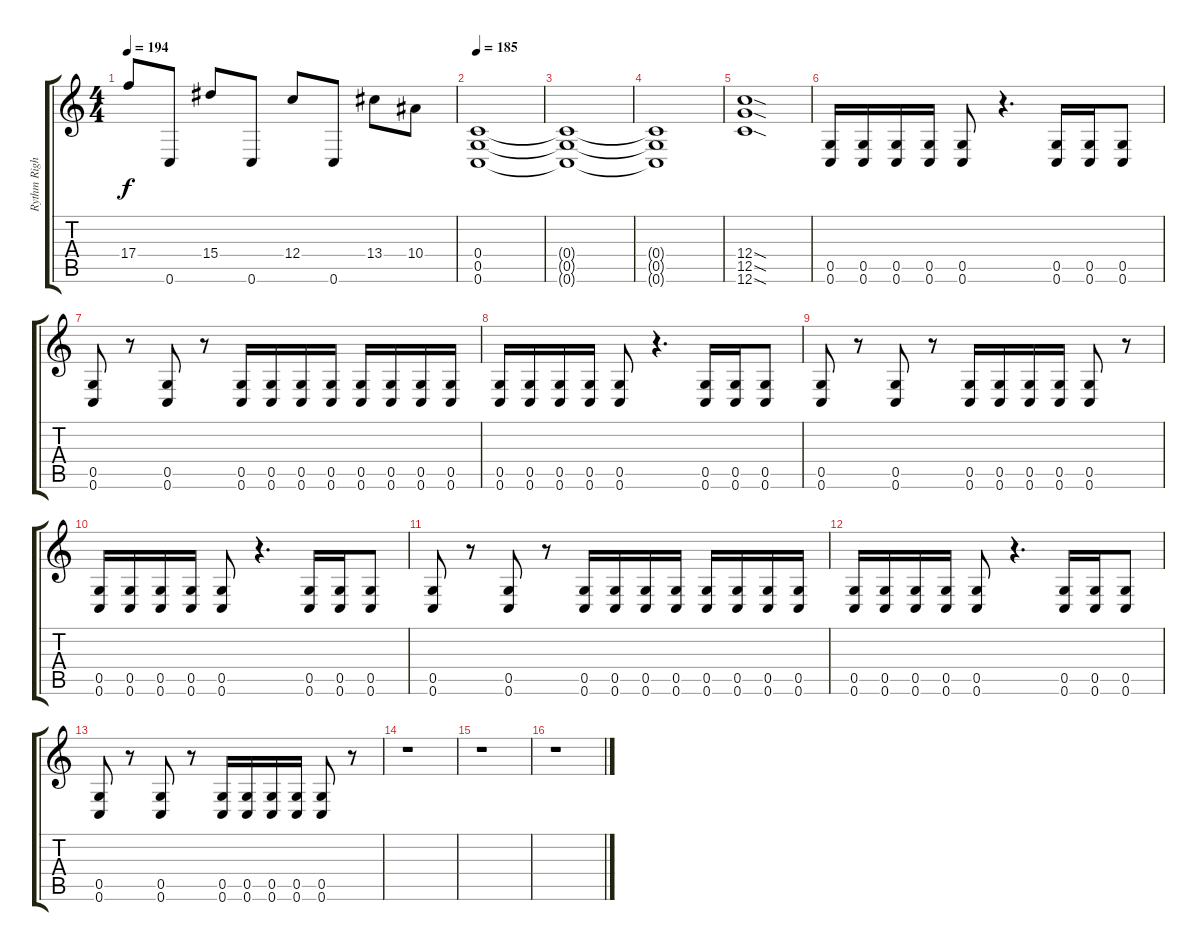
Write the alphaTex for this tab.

\track ("Rythm Right" "Rythm Righ") {instrument distortionguitar}
\staff {score tabs}
\tuning (D4 A3 F3 C3 G2 C2) {hide}
\ts (4 4)
\tempo 194
\clef g2
\ks c
17.4.8{dy f} 0.6.8 15.4.8 0.6.8 12.4.8 0.6.8 13.4.8 10.4.8 |
\tempo 185
(0.4 0.5 0.6).1 |
(0.4{t} 0.5{t} 0.6{t}).1 |
(0.4{t} 0.5{t} 0.6{t}).1 |
(12.4{sod} 12.5{sod} 12.6{sod}).1 |
(0.5 0.6).16 (0.5 0.6).16 (0.5 0.6).16 (0.5 0.6).16 (0.5 0.6).8 r.4{d} (0.5 0.6).16 (0.5 0.6).16 (0.5 0.6).8 |
(0.5 0.6).8 r.8 (0.5 0.6).8 r.8 (0.5 0.6).16 (0.5 0.6).16 (0.5 0.6).16 (0.5 0.6).16 (0.5 0.6).16 (0.5 0.6).16 (0.5 0.6).16 (0.5 0.6).16 |
(0.5 0.6).16 (0.5 0.6).16 (0.5 0.6).16 (0.5 0.6).16 (0.5 0.6).8 r.4{d} (0.5 0.6).16 (0.5 0.6).16 (0.5 0.6).8 |
(0.5 0.6).8 r.8 (0.5 0.6).8 r.8 (0.5 0.6).16 (0.5 0.6).16 (0.5 0.6).16 (0.5 0.6).16 (0.5 0.6).8 r.8 |
(0.5 0.6).16 (0.5 0.6).16 (0.5 0.6).16 (0.5 0.6).16 (0.5 0.6).8 r.4{d} (0.5 0.6).16 (0.5 0.6).16 (0.5 0.6).8 |
(0.5 0.6).8 r.8 (0.5 0.6).8 r.8 (0.5 0.6).16 (0.5 0.6).16 (0.5 0.6).16 (0.5 0.6).16 (0.5 0.6).16 (0.5 0.6).16 (0.5 0.6).16 (0.5 0.6).16 |
(0.5 0.6).16 (0.5 0.6).16 (0.5 0.6).16 (0.5 0.6).16 (0.5 0.6).8 r.4{d} (0.5 0.6).16 (0.5 0.6).16 (0.5 0.6).8 |
(0.5 0.6).8 r.8 (0.5 0.6).8 r.8 (0.5 0.6).16 (0.5 0.6).16 (0.5 0.6).16 (0.5 0.6).16 (0.5 0.6).8 r.8 |
r.1 |
r.1 |
r.1
